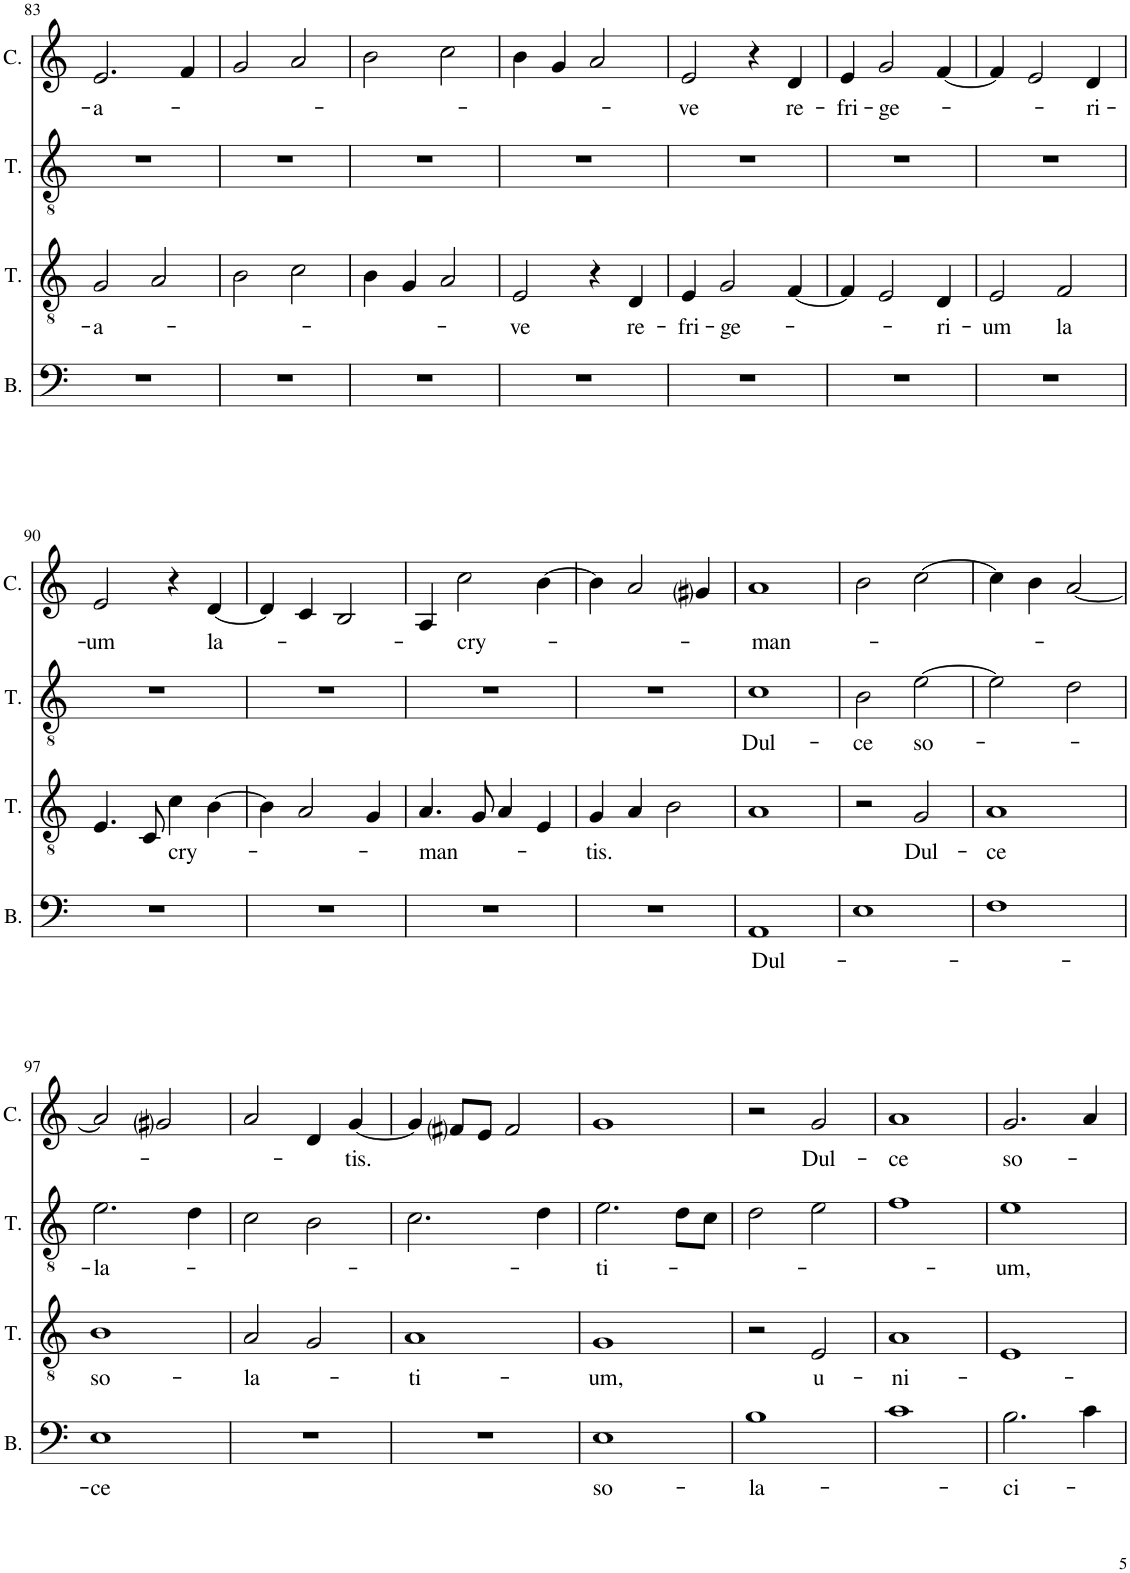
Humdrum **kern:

**kern	**text	**kern	**text	**kern	**text	**kern	**text
*part4	*part4	*part3	*part3	*part2	*part2	*part1	*part1
*staff4	*staff4	*staff3	*staff3	*staff2	*staff2	*staff1	*staff1
*I"Bass	*	*I"Tenor	*	*I"Tenor	*	*I"Cantus	*
*I'B.	*	*I'T.	*	*I'T.	*	*I'C.	*
!!LO:PB:g=z
*clefF4	*	*clefGv2	*	*clefGv2	*	*clefG2	*
*k[]	*	*k[]	*	*k[]	*	*k[]	*
*M2/2	*	*M2/2	*	*M2/2	*	*M2/2	*
*met(c|)	*	*met(c|)	*	*met(c|)	*	*met(c|)	*
=83	=83	=83	=83	=83	=83	=83	=83
!	!	!	!LO:LY:b	!	!	!	!LO:LY:b
1r	.	2G/	-a-	1r	.	2.e/	-a-
.	.	2A/	.	.	.	.	.
.	.	.	.	.	.	4f/	.
=84	=84	=84	=84	=84	=84	=84	=84
1r	.	2B\	.	1r	.	2g/	.
.	.	2c\	.	.	.	2a/	.
=85	=85	=85	=85	=85	=85	=85	=85
1r	.	4B\	.	1r	.	2b\	.
.	.	4G/	.	.	.	.	.
.	.	2A/	.	.	.	2cc\	.
=86	=86	=86	=86	=86	=86	=86	=86
!	!	!	!LO:LY:b	!	!	!	!
1r	.	2E/	-ve	1r	.	4b\	.
.	.	.	.	.	.	4g/	.
.	.	4r	.	.	.	2a/	.
!	!	!	!LO:LY:b	!	!	!	!
.	.	4D/	re-	.	.	.	.
=87	=87	=87	=87	=87	=87	=87	=87
!	!	!	!LO:LY:b	!	!	!	!LO:LY:b
1r	.	4E/	-fri-	1r	.	2e/	-ve
!	!	!	!LO:LY:b	!	!	!	!
.	.	2G/	-ge-	.	.	.	.
.	.	.	.	.	.	4r	.
!	!	!	!	!	!	!	!LO:LY:b
.	.	[4F/	.	.	.	4d/	re-
=88	=88	=88	=88	=88	=88	=88	=88
!	!	!	!	!	!	!	!LO:LY:b
1r	.	4F/]	.	1r	.	4e/	-fri-
!	!	!	!	!	!	!	!LO:LY:b
.	.	2E/	.	.	.	2g/	-ge-
!	!	!	!LO:LY:b	!	!	!	!
.	.	4D/	-ri-	.	.	[4f/	.
=89	=89	=89	=89	=89	=89	=89	=89
!	!	!	!LO:LY:b	!	!	!	!
1r	.	2E/	-um	1r	.	4f/]	.
.	.	.	.	.	.	2e/	.
!	!	!	!LO:LY:b	!	!	!	!
.	.	2F/	la	.	.	.	.
!	!	!	!	!	!	!	!LO:LY:b
.	.	.	.	.	.	4d/	-ri-
!!LO:LB:g=z
=90	=90	=90	=90	=90	=90	=90	=90
!	!	!	!	!	!	!	!LO:LY:b
1r	.	4.E/	.	1r	.	2e/	-um
.	.	8C/	.	.	.	.	.
!	!	!	!LO:LY:b	!	!	!	!
.	.	4c\	cry-	.	.	4r	.
!	!	!	!	!	!	!	!LO:LY:b
.	.	[4B\	.	.	.	[4d/	la-
=91	=91	=91	=91	=91	=91	=91	=91
1r	.	4B\]	.	1r	.	4d/]	.
.	.	2A/	.	.	.	4c/	.
.	.	.	.	.	.	2B/	.
.	.	4G/	.	.	.	.	.
=92	=92	=92	=92	=92	=92	=92	=92
!	!	!	!LO:LY:b	!	!	!	!
1r	.	4.A/	-man-	1r	.	4A/	.
!	!	!	!	!	!	!	!LO:LY:b
.	.	.	.	.	.	2cc\	-cry-
.	.	8G/	.	.	.	.	.
.	.	4A/	.	.	.	.	.
.	.	4E/	.	.	.	[4b\	.
=93	=93	=93	=93	=93	=93	=93	=93
!	!	!	!LO:LY:b	!	!	!	!
1r	.	4G/	-tis.	1r	.	4b\]	.
.	.	4A/	.	.	.	2a/	.
.	.	2B\	.	.	.	.	.
.	.	.	.	.	.	4g#i/	.
=94	=94	=94	=94	=94	=94	=94	=94
!	!LO:LY:b	!	!	!	!LO:LY:b	!	!LO:LY:b
1AA	Dul-	1A	.	1c	Dul-	1a	-man-
=95	=95	=95	=95	=95	=95	=95	=95
!	!	!	!	!	!LO:LY:b	!	!
1E	.	2r	.	2B\	-ce	2b\	.
!	!	!	!LO:LY:b	!	!LO:LY:b	!	!
.	.	2G/	Dul-	[2e\	so-	[2cc\	.
=96	=96	=96	=96	=96	=96	=96	=96
!	!	!	!LO:LY:b	!	!	!	!
1F	.	1A	-ce	2e\]	.	4cc\]	.
.	.	.	.	.	.	4b\	.
.	.	.	.	2d\	.	[2a/	.
!!LO:LB:g=z
=97	=97	=97	=97	=97	=97	=97	=97
!	!LO:LY:b	!	!LO:LY:b	!	!LO:LY:b	!	!
1E	ce	1B	so-	2.e\	-la-	2a/]	.
.	.	.	.	.	.	2g#i/	.
.	.	.	.	4d\	.	.	.
=98	=98	=98	=98	=98	=98	=98	=98
!	!	!	!LO:LY:b	!	!	!	!
1r	.	2A/	-la-	2c\	.	2a/	.
.	.	2G/	.	2B\	.	4d/	.
!	!	!	!	!	!	!	!LO:LY:b
.	.	.	.	.	.	[4g/	-tis.
=99	=99	=99	=99	=99	=99	=99	=99
!	!	!	!LO:LY:b	!	!	!	!
1r	.	1A	-ti-	2.c\	.	4g/]	.
.	.	.	.	.	.	8f#i/L	.
.	.	.	.	.	.	8e/J	.
.	.	.	.	.	.	2f#/	.
.	.	.	.	4d\	.	.	.
=100	=100	=100	=100	=100	=100	=100	=100
!	!LO:LY:b	!	!LO:LY:b	!	!LO:LY:b	!	!
1E	so-	1G	-um,	2.e\	-ti-	1g	.
.	.	.	.	8d\L	.	.	.
.	.	.	.	8c\J	.	.	.
=101	=101	=101	=101	=101	=101	=101	=101
!	!LO:LY:b	!	!	!	!	!	!
1B	-la-	2r	.	2d\	.	2r	.
!	!	!	!LO:LY:b	!	!	!	!LO:LY:b
.	.	2E/	u-	2e\	.	2g/	Dul-
=102	=102	=102	=102	=102	=102	=102	=102
!	!	!	!LO:LY:b	!	!	!	!LO:LY:b
1c	.	1A	-ni-	1f	.	1a	-ce
=103	=103	=103	=103	=103	=103	=103	=103
!	!LO:LY:b	!	!	!	!LO:LY:b	!	!LO:LY:b
2.B\	ci-	1E	.	1e	-um,	2.g/	so-
4c\	.	.	.	.	.	4a/	.
=	=	=	=	=	=	=	=
*-	*-	*-	*-	*-	*-	*-	*-
